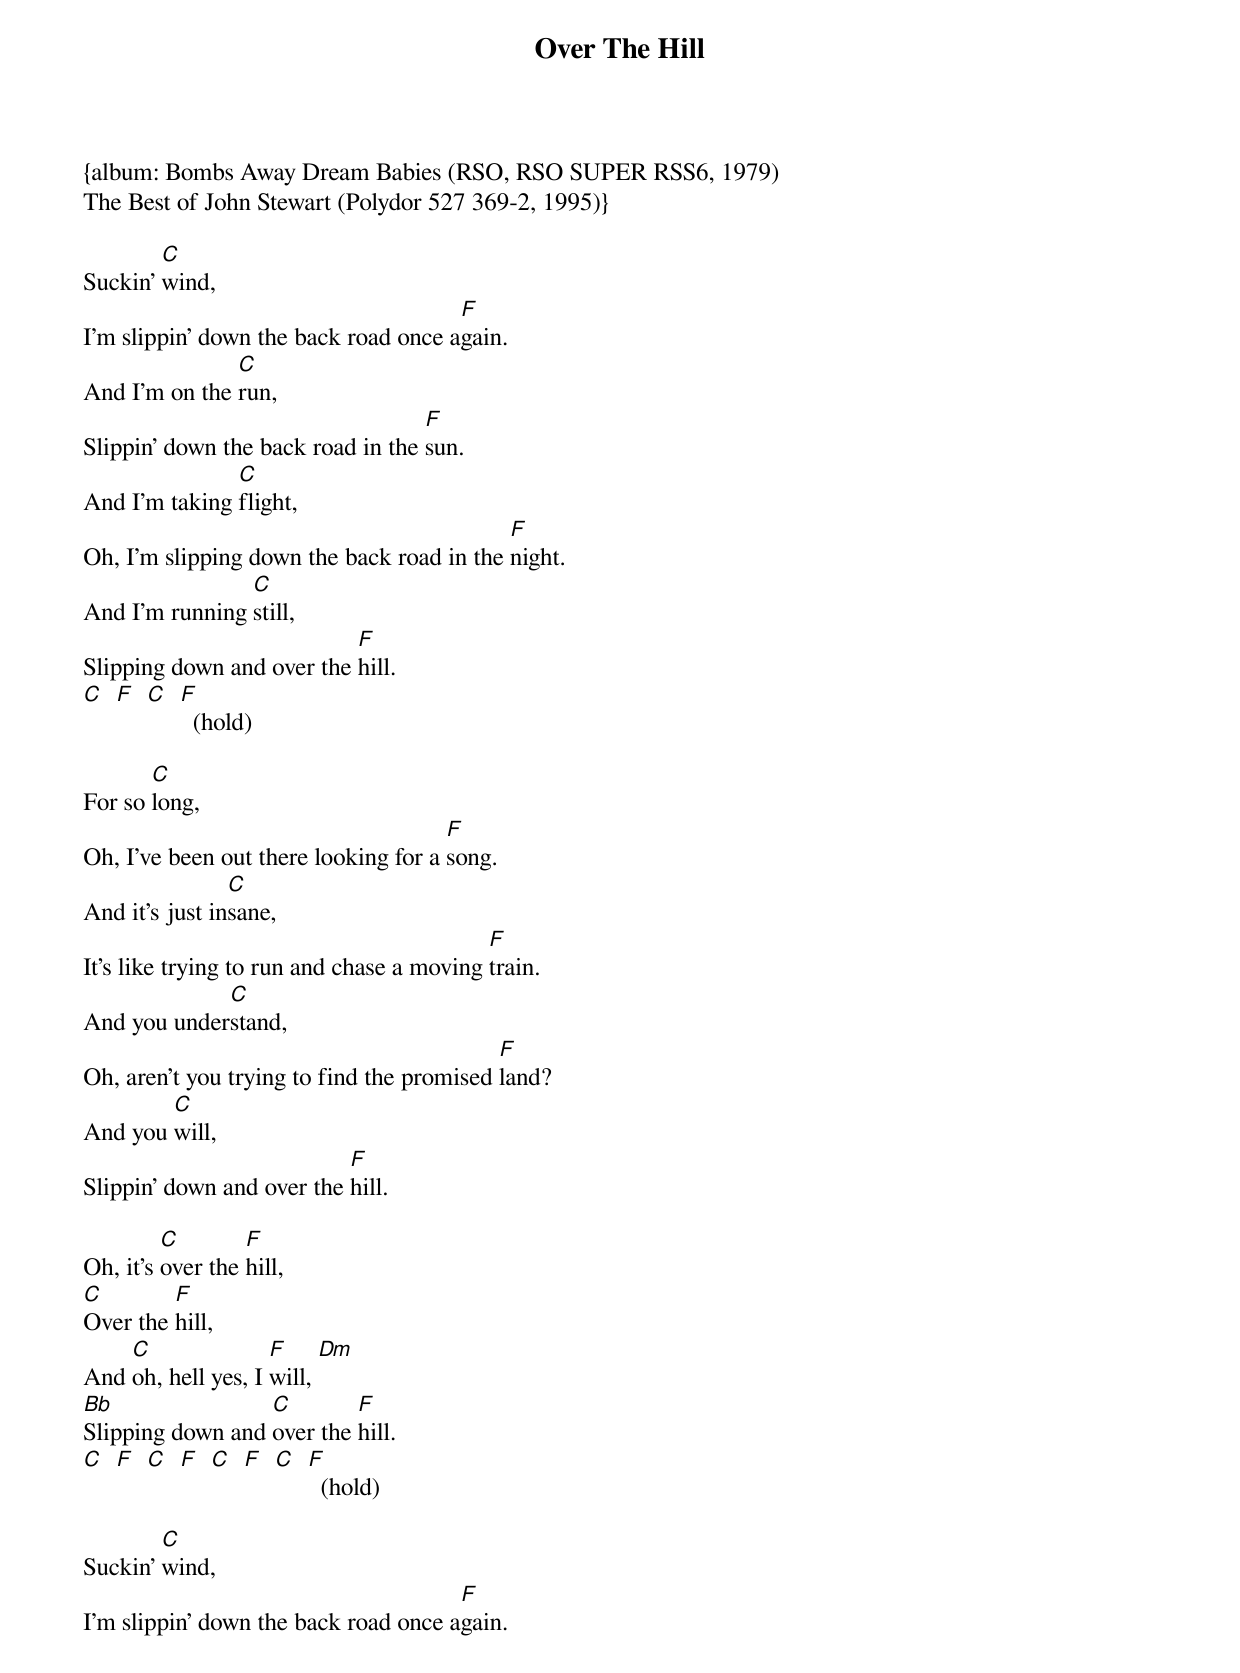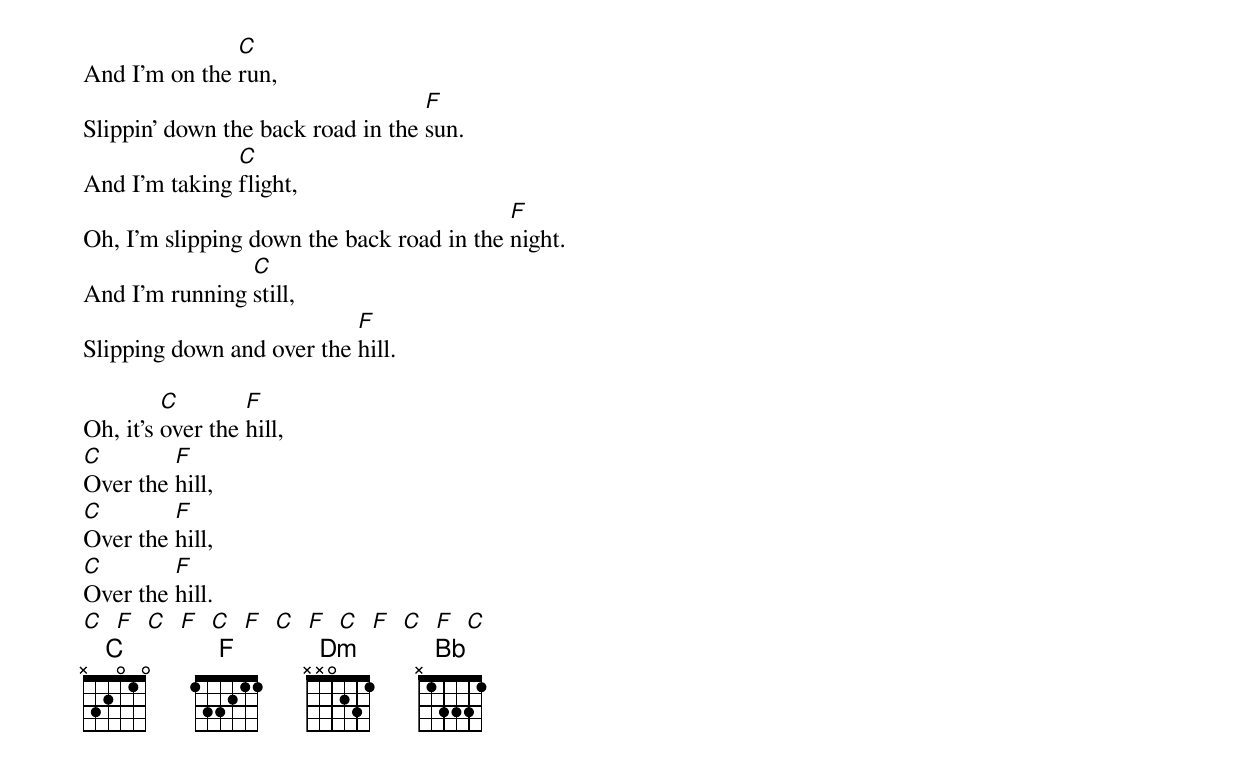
{title: Over The Hill}
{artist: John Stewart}
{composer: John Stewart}
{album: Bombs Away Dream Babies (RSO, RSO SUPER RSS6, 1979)
The Best of John Stewart (Polydor 527 369-2, 1995)}

Suckin' [C]wind,
I'm slippin' down the back road once a[F]gain.
And I'm on the [C]run,
Slippin' down the back road in the [F]sun.
And I'm taking [C]flight,
Oh, I'm slipping down the back road in the [F]night.
And I'm running [C]still,
Slipping down and over the [F]hill.
[C]  [F]  [C]  [F]  (hold)

For so [C]long,
Oh, I've been out there looking for a [F]song.
And it's just in[C]sane,
It's like trying to run and chase a moving [F]train.
And you under[C]stand,
Oh, aren't you trying to find the promised [F]land?
And you [C]will,
Slippin' down and over the [F]hill.

Oh, it's [C]over the [F]hill,
[C]Over the [F]hill,
And [C]oh, hell yes, I [F]will, [Dm]
[Bb]Slipping down and [C]over the [F]hill.
[C]  [F]  [C]  [F]  [C]  [F]  [C]  [F]  (hold)

Suckin' [C]wind,
I'm slippin' down the back road once a[F]gain.
And I'm on the [C]run,
Slippin' down the back road in the [F]sun.
And I'm taking [C]flight,
Oh, I'm slipping down the back road in the [F]night.
And I'm running [C]still,
Slipping down and over the [F]hill.

Oh, it's [C]over the [F]hill,
[C]Over the [F]hill,
[C]Over the [F]hill,
[C]Over the [F]hill.
[C]  [F]  [C]  [F]  [C]  [F]  [C]  [F]  [C]  [F]  [C]  [F]  [C]
